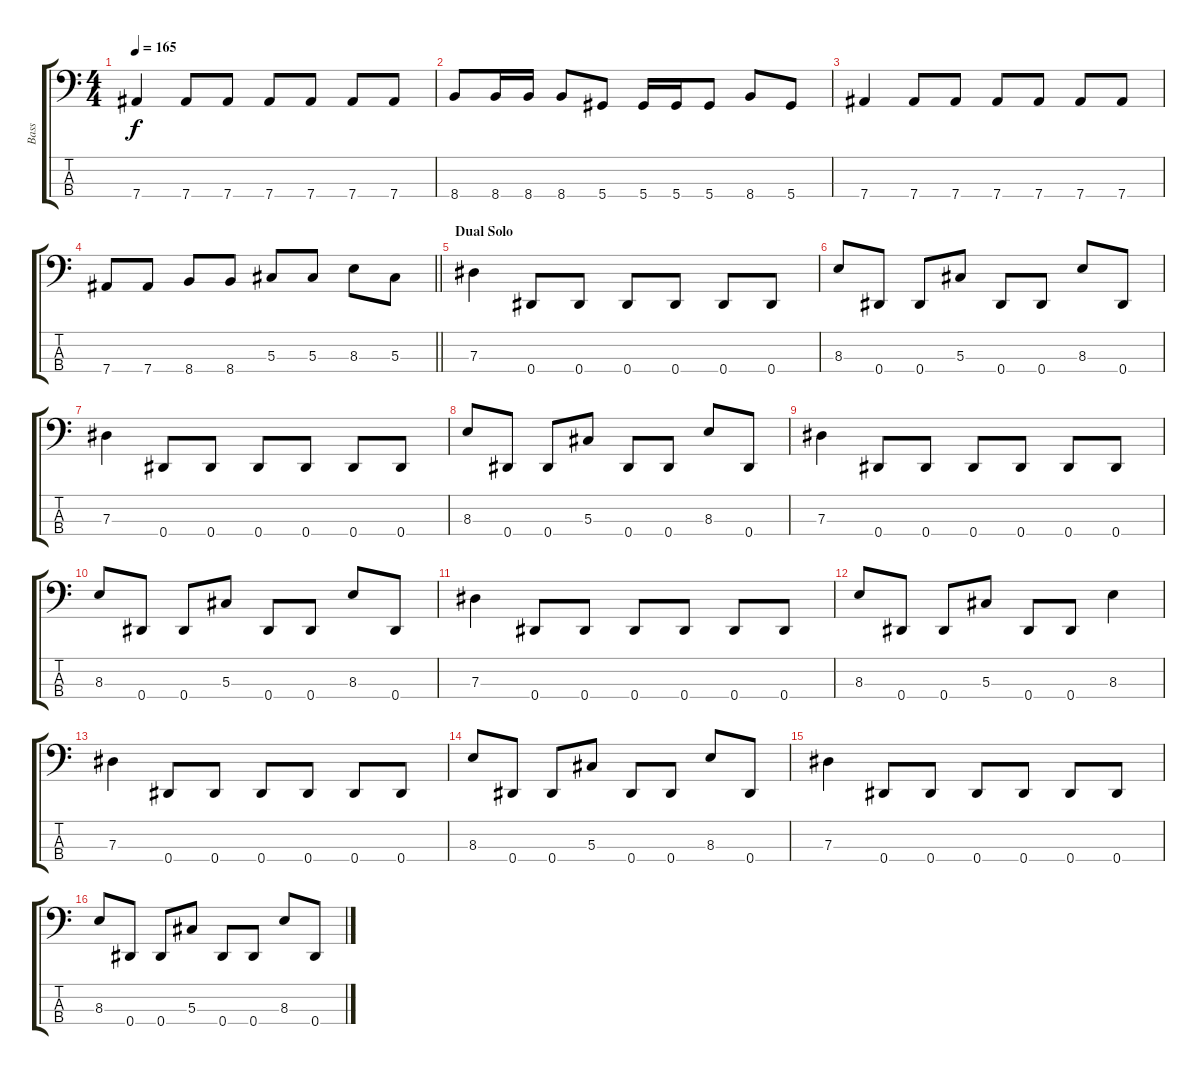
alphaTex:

\track ("Bass" "Bass") {instrument electricbassfinger}
\staff {score tabs}
\tuning (Gb2 Db2 Ab1 Eb1) {hide}
\ts (4 4)
\tempo 165
\clef f4
\ks c
7.4.4{dy f} 7.4.8 7.4.8 7.4.8 7.4.8 7.4.8 7.4.8 |
8.4.8 8.4.16 8.4.16 8.4.8 5.4.8 5.4.16 5.4.16 5.4.8 8.4.8 5.4.8 |
7.4.4 7.4.8 7.4.8 7.4.8 7.4.8 7.4.8 7.4.8 |
\barLineRight lightlight
7.4.8 7.4.8 8.4.8 8.4.8 5.3.8 5.3.8 8.3.8 5.3.8 |
\section ("" "Dual Solo")
7.3.4 0.4.8 0.4.8 0.4.8 0.4.8 0.4.8 0.4.8 |
8.3.8 0.4.8 0.4.8 5.3.8 0.4.8 0.4.8 8.3.8 0.4.8 |
7.3.4 0.4.8 0.4.8 0.4.8 0.4.8 0.4.8 0.4.8 |
8.3.8 0.4.8 0.4.8 5.3.8 0.4.8 0.4.8 8.3.8 0.4.8 |
7.3.4 0.4.8 0.4.8 0.4.8 0.4.8 0.4.8 0.4.8 |
8.3.8 0.4.8 0.4.8 5.3.8 0.4.8 0.4.8 8.3.8 0.4.8 |
7.3.4 0.4.8 0.4.8 0.4.8 0.4.8 0.4.8 0.4.8 |
8.3.8 0.4.8 0.4.8 5.3.8 0.4.8 0.4.8 8.3.4 |
7.3.4 0.4.8 0.4.8 0.4.8 0.4.8 0.4.8 0.4.8 |
8.3.8 0.4.8 0.4.8 5.3.8 0.4.8 0.4.8 8.3.8 0.4.8 |
7.3.4 0.4.8 0.4.8 0.4.8 0.4.8 0.4.8 0.4.8 |
8.3.8 0.4.8 0.4.8 5.3.8 0.4.8 0.4.8 8.3.8 0.4.8
